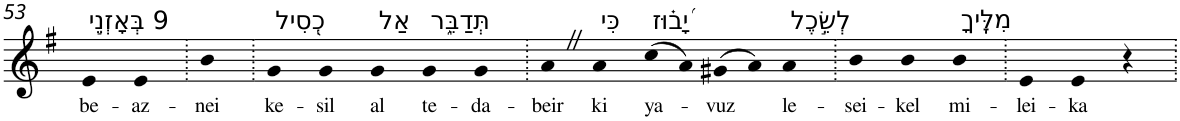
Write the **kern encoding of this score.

**kern	**text
*part1	*part1
*staff1	*staff1
*I"Piano	*
*I'Pno	*
!!LO:PB:g=z
*clefG2	*
*k[f#]	*
*G:	*
=53	=53
!LO:TX:a:t=9 בְּאָזְנֵ֣י	!
!	!LO:LY:b
4e	be-
!	!LO:LY:b
4e	-az-
=54.	=54.
!	!LO:LY:b
4b	-nei
=55.	=55.
!LO:TX:a:t=כְ֭סִיל	!
!	!LO:LY:b
4g	ke-
!	!LO:LY:b
4g	-sil
!LO:TX:a:t=אַל	!
!	!LO:LY:b
4g	al
!LO:TX:a:t=תְּדַבֵּ֑ר	!
!	!LO:LY:b
4g	te-
!	!LO:LY:b
4g	-da-
=56.	=56.
!	!LO:LY:b
4aZ	-beir
!LO:TX:a:t=כִּי	!
!	!LO:LY:b
4a	ki
!LO:TX:a:t=יָ֝ב֗וּז	!
!	!LO:LY:b
(>8cc	ya-
8a)	.
!	!LO:LY:b
(>8g#X	-vuz
8a)	.
!LO:TX:a:t=לְשֵׂ֣כֶל	!
!	!LO:LY:b
4a	le-
=57.	=57.
!	!LO:LY:b
4b	-sei-
!	!LO:LY:b
4b	-kel
!LO:TX:a:t=מִלֶּֽיךָ	!
!	!LO:LY:b
4b	mi-
=58.	=58.
!	!LO:LY:b
4e	-lei-
!	!LO:LY:b
4e	-ka
4r	.
=.	=.
*-	*-
